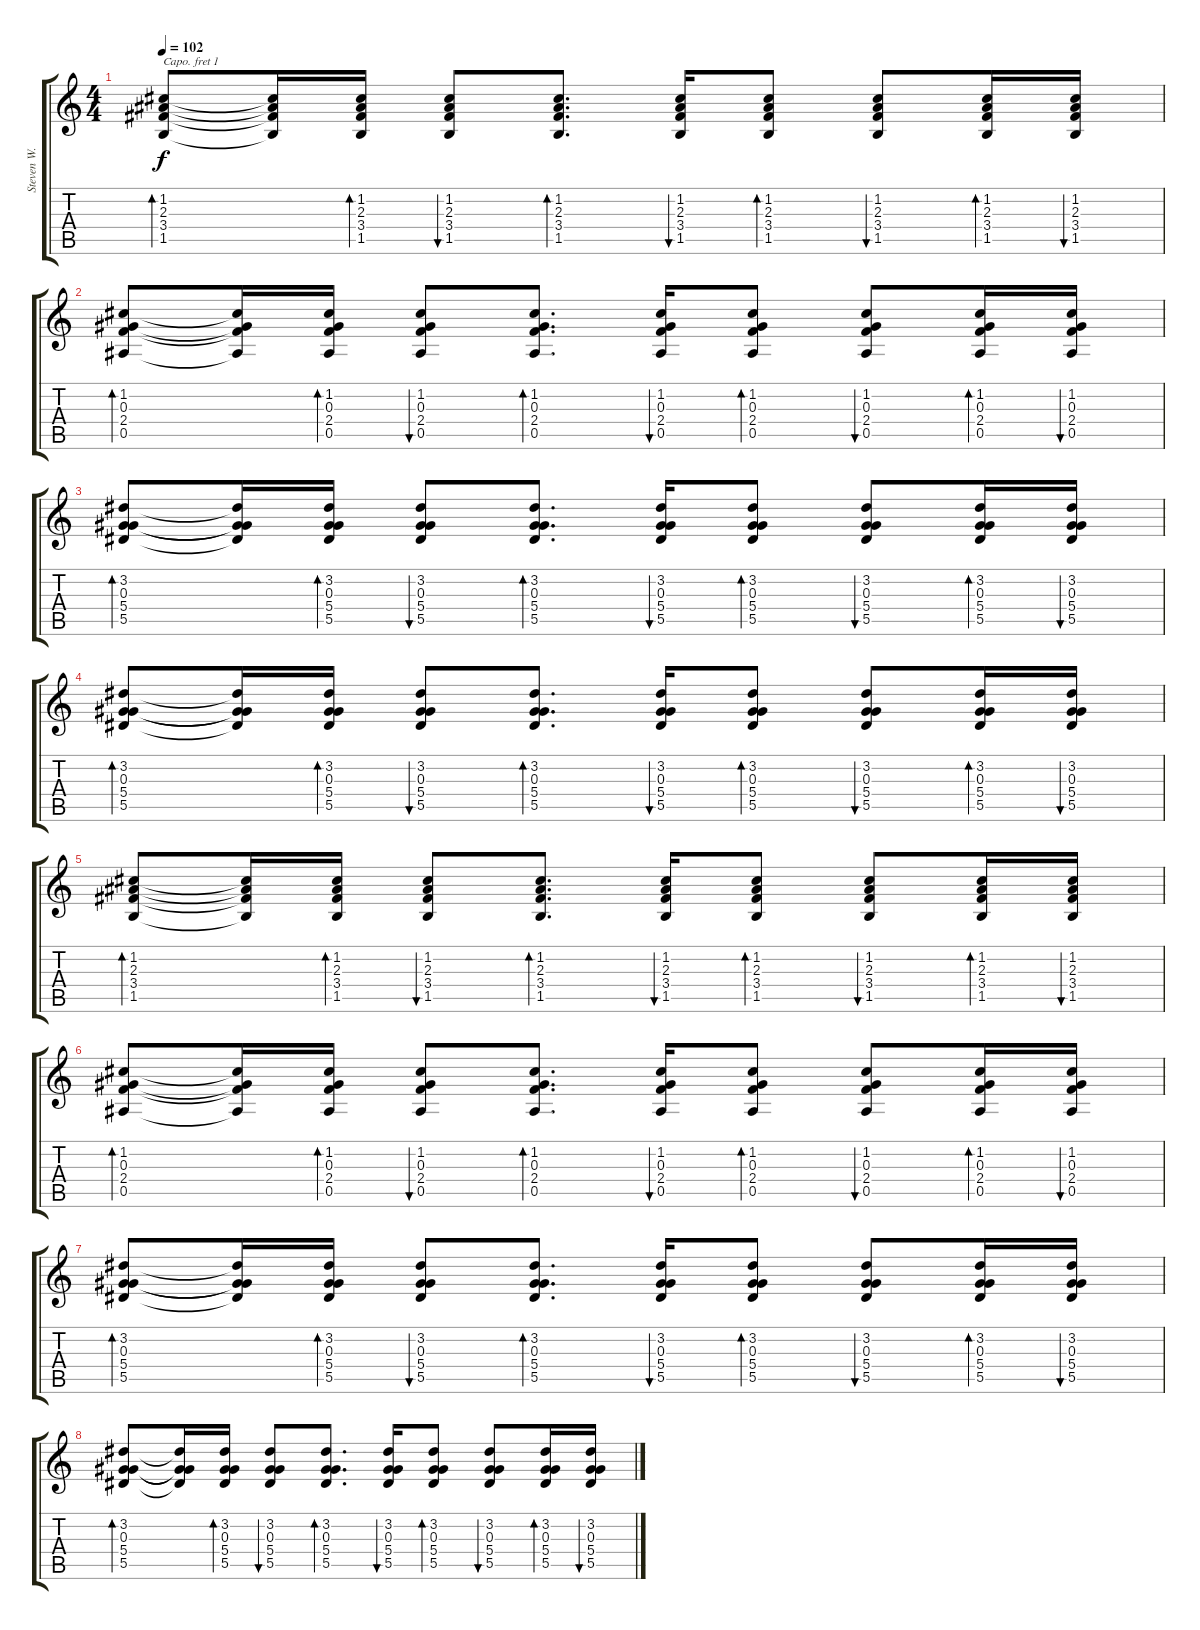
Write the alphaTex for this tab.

\track ("Steven W. Rhythm (Capo on 1st fret!!!)" "Steven W. ") {instrument acousticguitarsteel}
\staff {score tabs}
\capo 1
\tuning (E4 B3 G3 D3 A2 E2) {hide}
\ts (4 4)
\tempo 102
\clef g2
\ks c
(1.2 2.3 3.4 1.5).8{bd 60 dy f} (1.2{t} 2.3{t} 3.4{t} 1.5{t}).16 (1.2 2.3 3.4 1.5).16{bd 60} (1.2 2.3 3.4 1.5).8{bu 60} (1.2 2.3 3.4 1.5).8{d bd 60} (1.2 2.3 3.4 1.5).16{bu 60} (1.2 2.3 3.4 1.5).8{bd 60} (1.2 2.3 3.4 1.5).8{bu 60} (1.2 2.3 3.4 1.5).16{bd 60} (1.2 2.3 3.4 1.5).16{bu 60} |
(1.2 0.3 2.4 0.5).8{bd 60} (1.2{t} 0.3{t} 2.4{t} 0.5{t}).16 (1.2 0.3 2.4 0.5).16{bd 60} (1.2 0.3 2.4 0.5).8{bu 60} (1.2 0.3 2.4 0.5).8{d bd 60} (1.2 0.3 2.4 0.5).16{bu 60} (1.2 0.3 2.4 0.5).8{bd 60} (1.2 0.3 2.4 0.5).8{bu 60} (1.2 0.3 2.4 0.5).16{bd 60} (1.2 0.3 2.4 0.5).16{bu 60} |
(3.2 0.3 5.4 5.5).8{bd 60} (3.2{t} 0.3{t} 5.4{t} 5.5{t}).16 (3.2 0.3 5.4 5.5).16{bd 60} (3.2 0.3 5.4 5.5).8{bu 60} (3.2 0.3 5.4 5.5).8{d bd 60} (3.2 0.3 5.4 5.5).16{bu 60} (3.2 0.3 5.4 5.5).8{bd 60} (3.2 0.3 5.4 5.5).8{bu 60} (3.2 0.3 5.4 5.5).16{bd 60} (3.2 0.3 5.4 5.5).16{bu 60} |
(3.2 0.3 5.4 5.5).8{bd 60} (3.2{t} 0.3{t} 5.4{t} 5.5{t}).16 (3.2 0.3 5.4 5.5).16{bd 60} (3.2 0.3 5.4 5.5).8{bu 60} (3.2 0.3 5.4 5.5).8{d bd 60} (3.2 0.3 5.4 5.5).16{bu 60} (3.2 0.3 5.4 5.5).8{bd 60} (3.2 0.3 5.4 5.5).8{bu 60} (3.2 0.3 5.4 5.5).16{bd 60} (3.2 0.3 5.4 5.5).16{bu 60} |
(1.2 2.3 3.4 1.5).8{bd 60} (1.2{t} 2.3{t} 3.4{t} 1.5{t}).16 (1.2 2.3 3.4 1.5).16{bd 60} (1.2 2.3 3.4 1.5).8{bu 60} (1.2 2.3 3.4 1.5).8{d bd 60} (1.2 2.3 3.4 1.5).16{bu 60} (1.2 2.3 3.4 1.5).8{bd 60} (1.2 2.3 3.4 1.5).8{bu 60} (1.2 2.3 3.4 1.5).16{bd 60} (1.2 2.3 3.4 1.5).16{bu 60} |
(1.2 0.3 2.4 0.5).8{bd 60} (1.2{t} 0.3{t} 2.4{t} 0.5{t}).16 (1.2 0.3 2.4 0.5).16{bd 60} (1.2 0.3 2.4 0.5).8{bu 60} (1.2 0.3 2.4 0.5).8{d bd 60} (1.2 0.3 2.4 0.5).16{bu 60} (1.2 0.3 2.4 0.5).8{bd 60} (1.2 0.3 2.4 0.5).8{bu 60} (1.2 0.3 2.4 0.5).16{bd 60} (1.2 0.3 2.4 0.5).16{bu 60} |
(3.2 0.3 5.4 5.5).8{bd 60} (3.2{t} 0.3{t} 5.4{t} 5.5{t}).16 (3.2 0.3 5.4 5.5).16{bd 60} (3.2 0.3 5.4 5.5).8{bu 60} (3.2 0.3 5.4 5.5).8{d bd 60} (3.2 0.3 5.4 5.5).16{bu 60} (3.2 0.3 5.4 5.5).8{bd 60} (3.2 0.3 5.4 5.5).8{bu 60} (3.2 0.3 5.4 5.5).16{bd 60} (3.2 0.3 5.4 5.5).16{bu 60} |
(3.2 0.3 5.4 5.5).8{bd 60} (3.2{t} 0.3{t} 5.4{t} 5.5{t}).16 (3.2 0.3 5.4 5.5).16{bd 60} (3.2 0.3 5.4 5.5).8{bu 60} (3.2 0.3 5.4 5.5).8{d bd 60} (3.2 0.3 5.4 5.5).16{bu 60} (3.2 0.3 5.4 5.5).8{bd 60} (3.2 0.3 5.4 5.5).8{bu 60} (3.2 0.3 5.4 5.5).16{bd 60} (3.2 0.3 5.4 5.5).16{bu 60}
